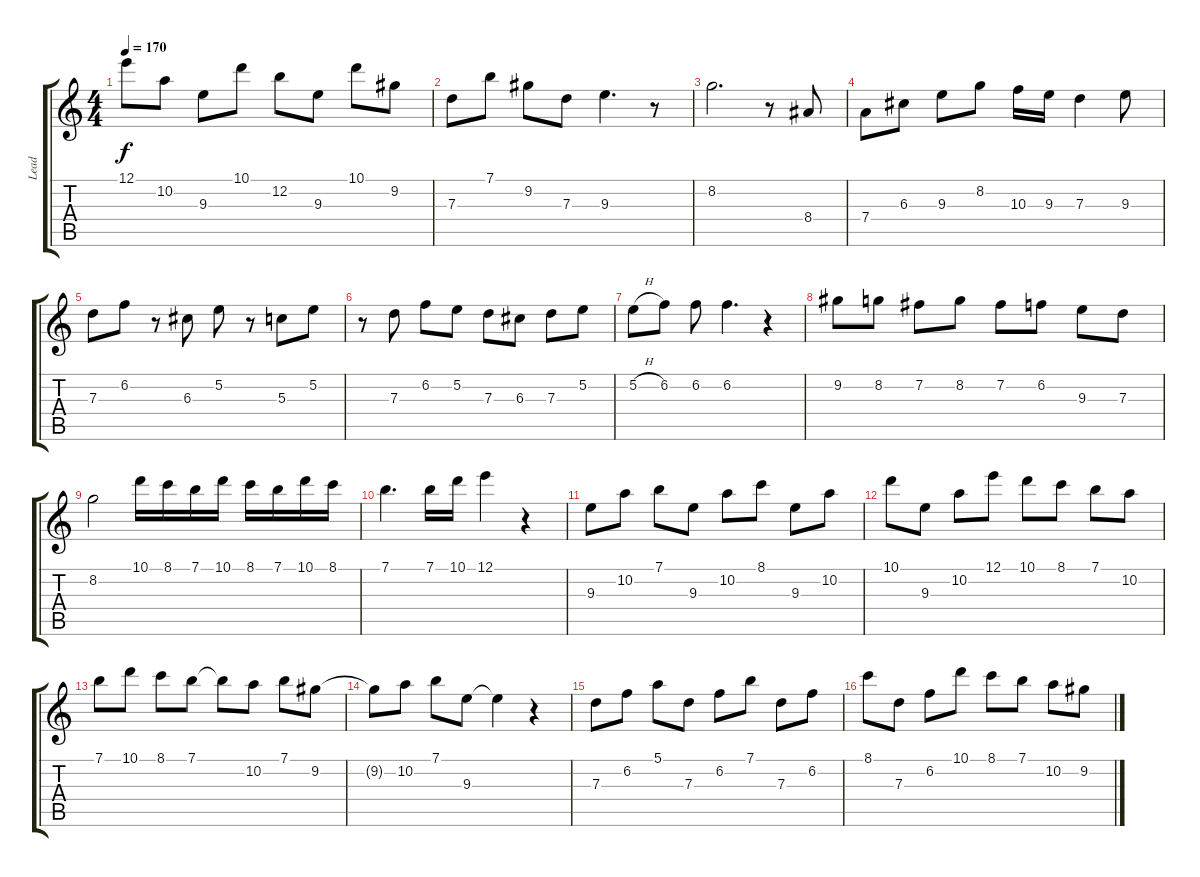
\track ("Lead" "Lead") {instrument acousticguitarsteel}
\staff {score tabs}
\tuning (E4 B3 G3 D3 A2 E2) {hide}
\ts (4 4)
\tempo 170
\clef g2
\ks aminor
12.1.8{dy f} 10.2.8 9.3.8 10.1.8 12.2.8 9.3.8 10.1.8 9.2.8 |
7.3.8 7.1.8 9.2.8 7.3.8 9.3.4{d} r.8 |
8.2.2{d} r.8 8.4.8 |
7.4.8 6.3.8 9.3.8 8.2.8 10.3.16 9.3.16 7.3.4 9.3.8 |
7.3.8 6.2.8 r.8 6.3.8 5.2.8 r.8 5.3.8 5.2.8 |
r.8 7.3.8 6.2.8 5.2.8 7.3.8 6.3.8 7.3.8 5.2.8 |
5.2{h}.8 6.2.8 6.2.8 6.2.4{d} r.4 |
9.2.8 8.2.8 7.2.8 8.2.8 7.2.8 6.2.8 9.3.8 7.3.8 |
8.2.2 10.1.16 8.1.16 7.1.16 10.1.16 8.1.16 7.1.16 10.1.16 8.1.16 |
7.1.4{d} 7.1.16 10.1.16 12.1.4 r.4 |
9.3.8 10.2.8 7.1.8 9.3.8 10.2.8 8.1.8 9.3.8 10.2.8 |
10.1.8 9.3.8 10.2.8 12.1.8 10.1.8 8.1.8 7.1.8 10.2.8 |
7.1.8 10.1.8 8.1.8 7.1.8 7.1{t}.8 10.2.8 7.1.8 9.2.8 |
9.2{t}.8 10.2.8 7.1.8 9.3.8 9.3{t}.4 r.4 |
7.3.8 6.2.8 5.1.8 7.3.8 6.2.8 7.1.8 7.3.8 6.2.8 |
8.1.8 7.3.8 6.2.8 10.1.8 8.1.8 7.1.8 10.2.8 9.2.8
